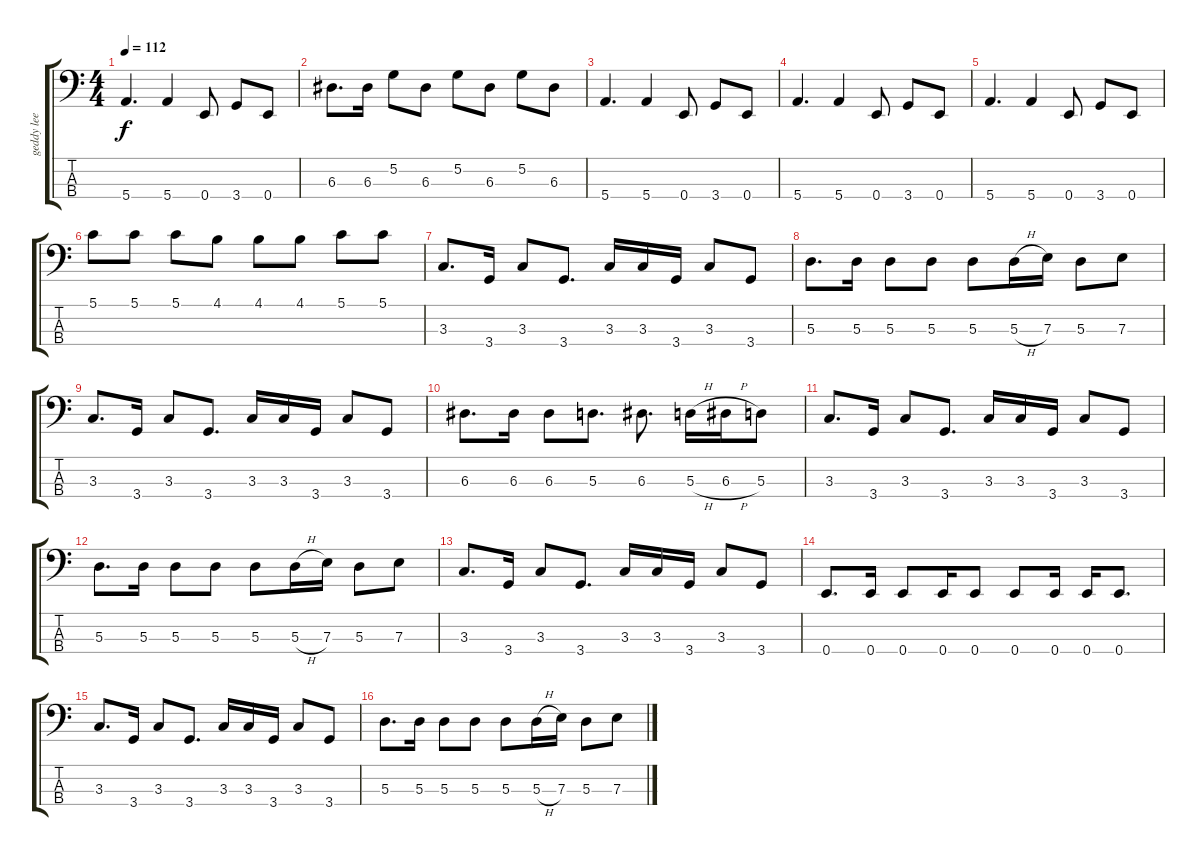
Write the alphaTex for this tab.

\track ("geddy lee" "geddy lee") {instrument electricbassfinger}
\staff {score tabs}
\tuning (G2 D2 A1 E1) {hide}
\ts (4 4)
\tempo 112
\clef f4
\ks c
5.4.4{d dy f} 5.4.4 0.4.8 3.4.8 0.4.8 |
6.3.8{d} 6.3.16 5.2.8 6.3.8 5.2.8 6.3.8 5.2.8 6.3.8 |
5.4.4{d} 5.4.4 0.4.8 3.4.8 0.4.8 |
5.4.4{d} 5.4.4 0.4.8 3.4.8 0.4.8 |
5.4.4{d} 5.4.4 0.4.8 3.4.8 0.4.8 |
5.1.8 5.1.8 5.1.8 4.1.8 4.1.8 4.1.8 5.1.8 5.1.8 |
3.3.8{d} 3.4.16 3.3.8 3.4.8{d} 3.3.16 3.3.16 3.4.16 3.3.8 3.4.8 |
5.3.8{d} 5.3.16 5.3.8 5.3.8 5.3.8 5.3{h}.16 7.3.16 5.3.8 7.3.8 |
3.3.8{d} 3.4.16 3.3.8 3.4.8{d} 3.3.16 3.3.16 3.4.16 3.3.8 3.4.8 |
6.3.8{d} 6.3.16 6.3.8 5.3.8{d} 6.3.8{d} 5.3{h}.16 6.3{h}.16 5.3.8 |
3.3.8{d} 3.4.16 3.3.8 3.4.8{d} 3.3.16 3.3.16 3.4.16 3.3.8 3.4.8 |
5.3.8{d} 5.3.16 5.3.8 5.3.8 5.3.8 5.3{h}.16 7.3.16 5.3.8 7.3.8 |
3.3.8{d} 3.4.16 3.3.8 3.4.8{d} 3.3.16 3.3.16 3.4.16 3.3.8 3.4.8 |
0.4.8{d} 0.4.16 0.4.8 0.4.16 0.4.8 0.4.8 0.4.16 0.4.16 0.4.8{d} |
3.3.8{d} 3.4.16 3.3.8 3.4.8{d} 3.3.16 3.3.16 3.4.16 3.3.8 3.4.8 |
5.3.8{d} 5.3.16 5.3.8 5.3.8 5.3.8 5.3{h}.16 7.3.16 5.3.8 7.3.8
